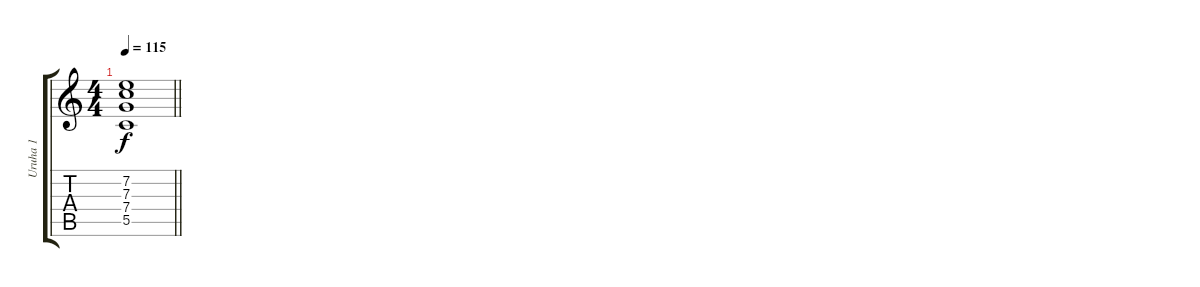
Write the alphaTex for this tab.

\track ("Uruha 1" "Uruha 1") {instrument distortionguitar}
\staff {score tabs}
\tuning (D4 A3 F3 C3 G2 D2) {hide}
\ts (4 4)
\tempo 115
\clef g2
\barLineRight lightlight
\ks c
(7.2{t} 7.3{t} 7.4{t} 5.5{t}).1{dy f}
